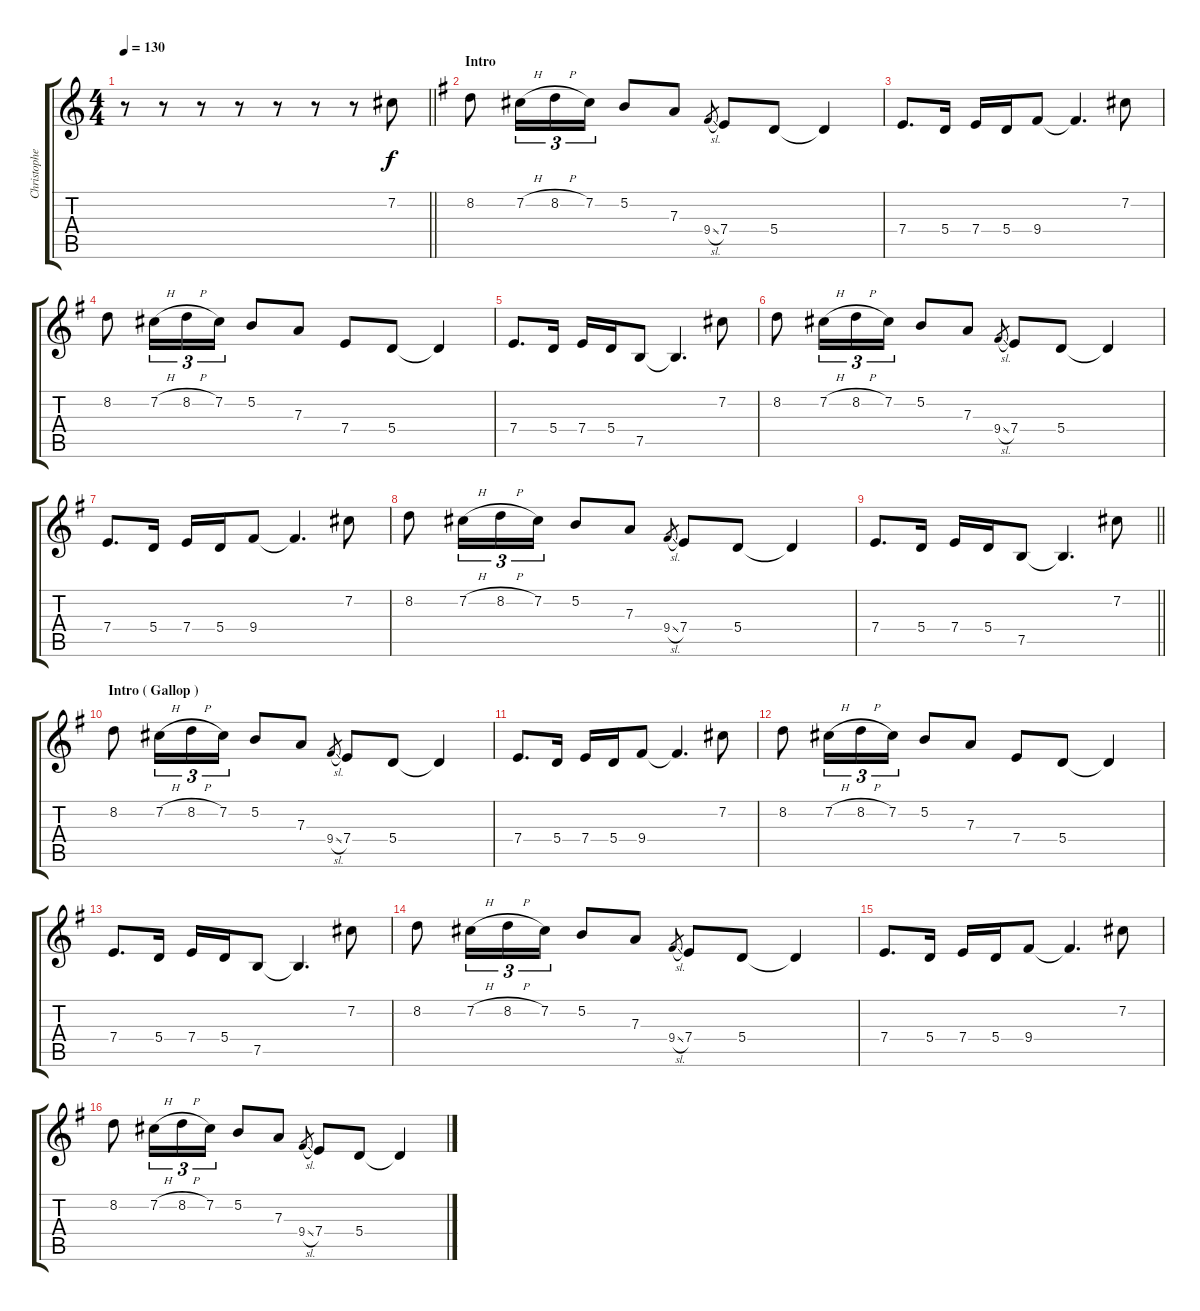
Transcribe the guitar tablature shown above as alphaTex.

\track ("Christopher Amott" "Christophe") {instrument distortionguitar}
\staff {score tabs}
\tuning (B3 Gb3 D3 A2 E2 B1) {hide}
\ts (4 4)
\tempo 130
\clef g2
\barLineRight lightlight
\ks c
r.8{dy f instrument distortionguitar} r.8 r.8 r.8 r.8 r.8 r.8 7.2.8 |
\section ("" "Intro")
\ks g
8.2.8 7.2{h}.16{tu (3 2)} 8.2{h}.16{tu (3 2)} 7.2.16{tu (3 2)} 5.2.8 7.3.8 9.4{sl}.8{gr} 7.4.8 5.4.8 5.4{t}.4 |
7.4.8{d} 5.4.16 7.4.16 5.4.16 9.4.8 9.4{t}.4{d} 7.2.8 |
8.2.8 7.2{h}.16{tu (3 2)} 8.2{h}.16{tu (3 2)} 7.2.16{tu (3 2)} 5.2.8 7.3.8 7.4.8 5.4.8 5.4{t}.4 |
7.4.8{d} 5.4.16 7.4.16 5.4.16 7.5.8 7.5{t}.4{d} 7.2.8 |
8.2.8 7.2{h}.16{tu (3 2)} 8.2{h}.16{tu (3 2)} 7.2.16{tu (3 2)} 5.2.8 7.3.8 9.4{sl}.8{gr} 7.4.8 5.4.8 5.4{t}.4 |
7.4.8{d} 5.4.16 7.4.16 5.4.16 9.4.8 9.4{t}.4{d} 7.2.8 |
8.2.8 7.2{h}.16{tu (3 2)} 8.2{h}.16{tu (3 2)} 7.2.16{tu (3 2)} 5.2.8 7.3.8 9.4{sl}.8{gr} 7.4.8 5.4.8 5.4{t}.4 |
\barLineRight lightlight
7.4.8{d} 5.4.16 7.4.16 5.4.16 7.5.8 7.5{t}.4{d} 7.2.8 |
\section ("" "Intro ( Gallop )")
8.2.8 7.2{h}.16{tu (3 2)} 8.2{h}.16{tu (3 2)} 7.2.16{tu (3 2)} 5.2.8 7.3.8 9.4{sl}.8{gr} 7.4.8 5.4.8 5.4{t}.4 |
7.4.8{d} 5.4.16 7.4.16 5.4.16 9.4.8 9.4{t}.4{d} 7.2.8 |
8.2.8 7.2{h}.16{tu (3 2)} 8.2{h}.16{tu (3 2)} 7.2.16{tu (3 2)} 5.2.8 7.3.8 7.4.8 5.4.8 5.4{t}.4 |
7.4.8{d} 5.4.16 7.4.16 5.4.16 7.5.8 7.5{t}.4{d} 7.2.8 |
8.2.8 7.2{h}.16{tu (3 2)} 8.2{h}.16{tu (3 2)} 7.2.16{tu (3 2)} 5.2.8 7.3.8 9.4{sl}.8{gr} 7.4.8 5.4.8 5.4{t}.4 |
7.4.8{d} 5.4.16 7.4.16 5.4.16 9.4.8 9.4{t}.4{d} 7.2.8 |
8.2.8 7.2{h}.16{tu (3 2)} 8.2{h}.16{tu (3 2)} 7.2.16{tu (3 2)} 5.2.8 7.3.8 9.4{sl}.8{gr} 7.4.8 5.4.8 5.4{t}.4
